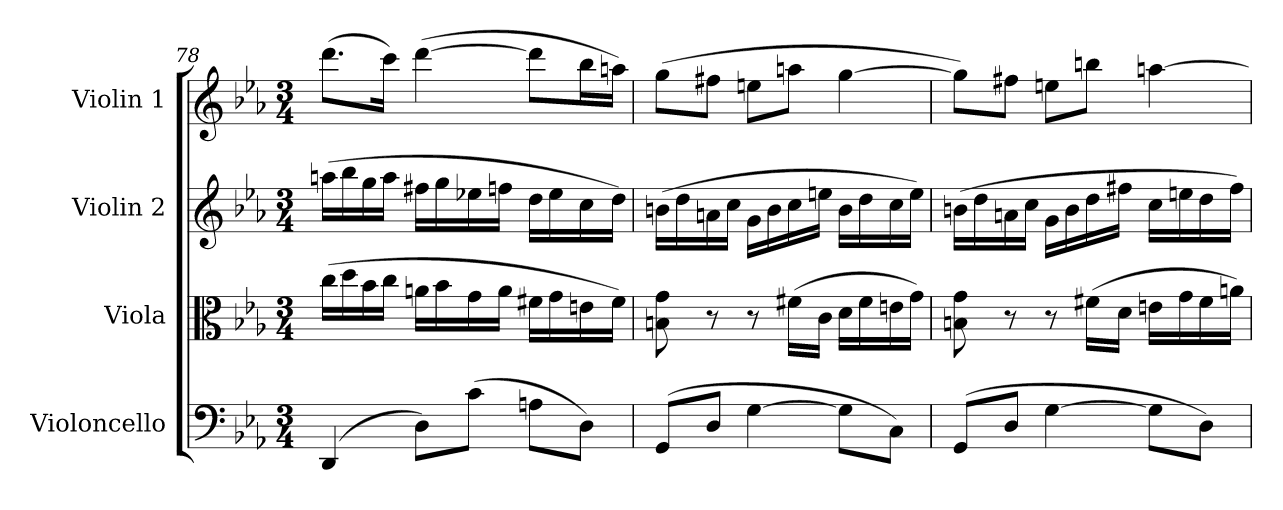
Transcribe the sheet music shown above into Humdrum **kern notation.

**kern	**kern	**kern	**kern
*part4	*part3	*part2	*part1
*staff4	*staff3	*staff2	*staff1
*I"Violoncello	*I"Viola	*I"Violin 2	*I"Violin 1
*I'Vc	*I'Vla	*I'Vln	*I'Vln
!!LO:PB:g=z
*clefF4	*clefC3	*clefG2	*clefG2
*k[b-e-a-]	*k[b-e-a-]	*k[b-e-a-]	*k[b-e-a-]
*M3/4	*M3/4	*M3/4	*M3/4
=78	=78	=78	=78
(4DD/	(16cc\LL	(16aan\LL	(8.ddd\L
.	16dd\	16bb-\	.
.	16b-\	16gg\	.
.	16cc\JJ	16aa\JJ	16ccc\Jk)
8D\L)	16an\LL	16ff#X\LL	([4ddd\
.	16b-\	16gg\	.
(8c\J	16g\	16ee-X\	.
.	16a\JJ	16ffn\JJ	.
8An\L	16f#X\LL	16dd\LL	8ddd\L]
.	16g\	16ee-\	.
8D\J)	16en\	16cc\	16bb-\L
.	16f#\JJ)	16dd\JJ)	16aan\JJ)
=79	=79	=79	=79
(8GG/L	8Bn\ 8g\	(16bn\LL	(8gg\L
.	.	16dd\	.
8D/J	8r	16an\	8ff#X\J
.	.	16cc\JJ	.
[4G\	8r	16g\LL	8een\L
.	.	16b\	.
.	(16f#X\LL	16cc\	8aan\J
.	16c\JJ	16een\JJ	.
8G\L]	16d\LL	16b\LL	[4gg\
.	16f#\	16dd\	.
8C\J)	16en\	16cc\	.
.	16g\JJ)	16ee\JJ)	.
=80	=80	=80	=80
(8GG/L	8Bn\ 8g\	(16bn\LL	8gg\L])
.	.	16dd\	.
8D/J	8r	16an\	8ff#X\J
.	.	16cc\JJ	.
[4G\	8r	16g\LL	8een\L
.	.	16b\	.
.	(16f#X\LL	16dd\	8bbn\J
.	16d\JJ	16ff#X\JJ	.
8G\L]	16en\LL	16cc\LL	[4aan\
.	16g\	16een\	.
8D\J)	16f#\	16dd\	.
.	16an\JJ)	16ff#\JJ)	.
=	=	=	=
*-	*-	*-	*-
